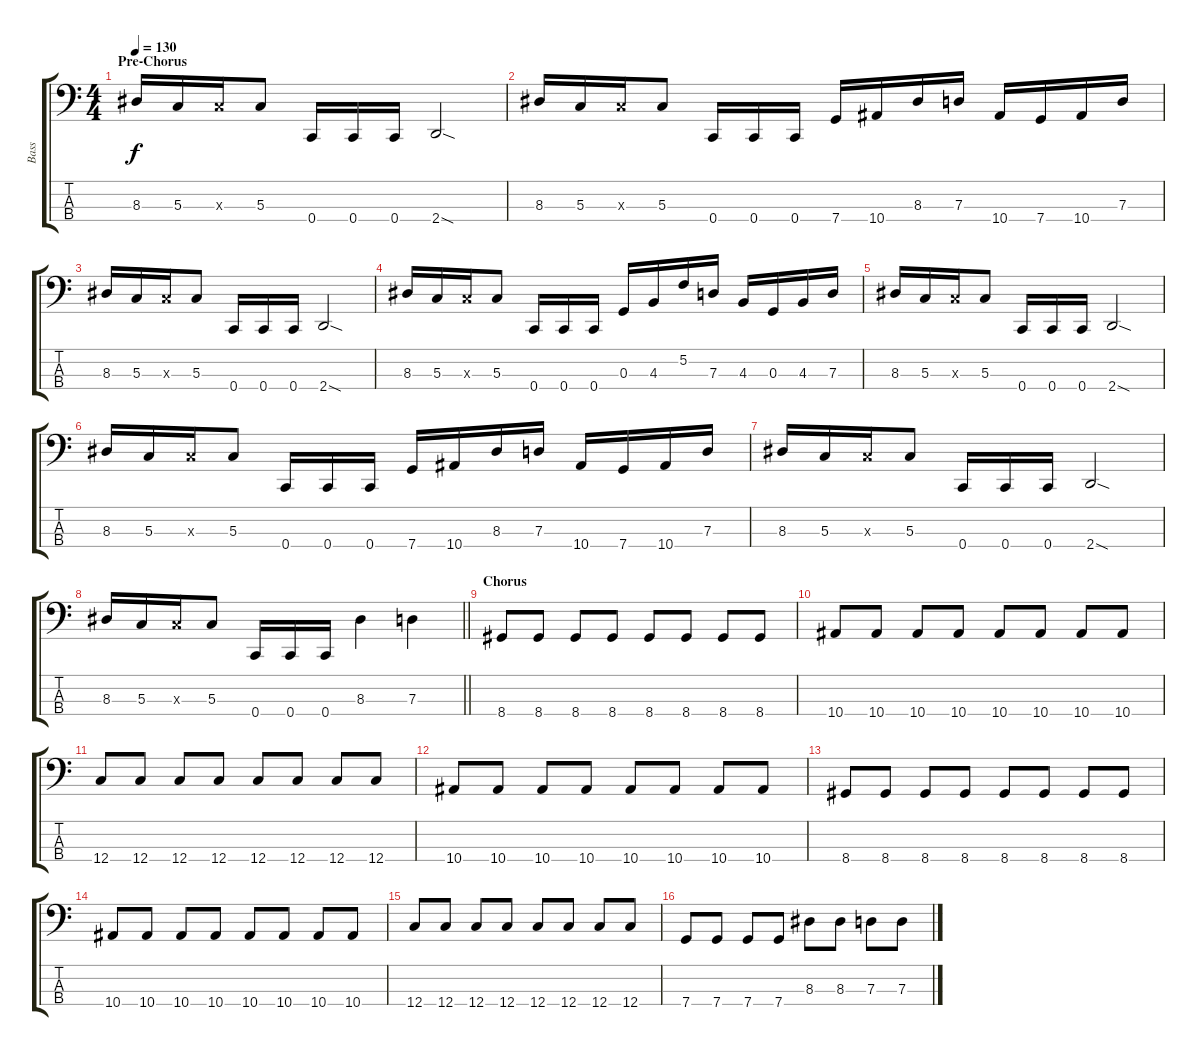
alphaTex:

\track ("Bass" "Bass") {instrument electricbasspick}
\staff {score tabs}
\tuning (F2 C2 G1 C1) {hide}
\ts (4 4)
\section ("" "Pre-Chorus")
\tempo 130
\clef f4
\ks c
8.3.16{dy f} 5.3.16 5.3{x}.16 5.3.8 0.4.16 0.4.16 0.4.16 2.4{sod}.2 |
8.3.16 5.3.16 5.3{x}.16 5.3.8 0.4.16 0.4.16 0.4.16 7.4.16 10.4.16 8.3.16 7.3.16 10.4.16 7.4.16 10.4.16 7.3.16 |
8.3.16 5.3.16 5.3{x}.16 5.3.8 0.4.16 0.4.16 0.4.16 2.4{sod}.2 |
8.3.16 5.3.16 5.3{x}.16 5.3.8 0.4.16 0.4.16 0.4.16 0.3.16 4.3.16 5.2.16 7.3.16 4.3.16 0.3.16 4.3.16 7.3.16 |
8.3.16 5.3.16 5.3{x}.16 5.3.8 0.4.16 0.4.16 0.4.16 2.4{sod}.2 |
8.3.16 5.3.16 5.3{x}.16 5.3.8 0.4.16 0.4.16 0.4.16 7.4.16 10.4.16 8.3.16 7.3.16 10.4.16 7.4.16 10.4.16 7.3.16 |
8.3.16 5.3.16 5.3{x}.16 5.3.8 0.4.16 0.4.16 0.4.16 2.4{sod}.2 |
\barLineRight lightlight
8.3.16 5.3.16 5.3{x}.16 5.3.8 0.4.16 0.4.16 0.4.16 8.3.4 7.3.4 |
\section ("" "Chorus")
8.4.8 8.4.8 8.4.8 8.4.8 8.4.8 8.4.8 8.4.8 8.4.8 |
10.4.8 10.4.8 10.4.8 10.4.8 10.4.8 10.4.8 10.4.8 10.4.8 |
12.4.8 12.4.8 12.4.8 12.4.8 12.4.8 12.4.8 12.4.8 12.4.8 |
10.4.8 10.4.8 10.4.8 10.4.8 10.4.8 10.4.8 10.4.8 10.4.8 |
8.4.8 8.4.8 8.4.8 8.4.8 8.4.8 8.4.8 8.4.8 8.4.8 |
10.4.8 10.4.8 10.4.8 10.4.8 10.4.8 10.4.8 10.4.8 10.4.8 |
12.4.8 12.4.8 12.4.8 12.4.8 12.4.8 12.4.8 12.4.8 12.4.8 |
7.4.8 7.4.8 7.4.8 7.4.8 8.3.8 8.3.8 7.3.8 7.3.8
